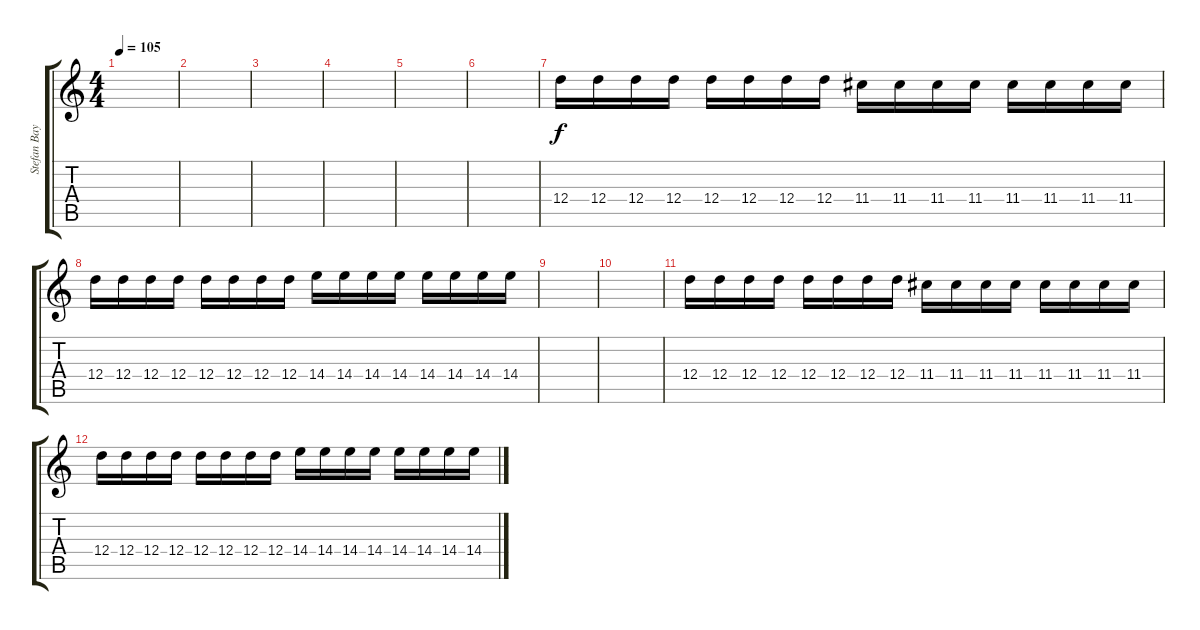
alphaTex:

\track ("Stefan Bayle(solo)" "Stefan Bay") {instrument overdrivenguitar}
\staff {score tabs}
\tuning (E4 B3 G3 D3 A2 E2) {hide}
\ts (4 4)
\tempo 105
\clef g2
\ks c
|
|
|
|
|
|
12.4.16 12.4.16 12.4.16 12.4.16 12.4.16 12.4.16 12.4.16 12.4.16 11.4.16 11.4.16 11.4.16 11.4.16 11.4.16 11.4.16 11.4.16 11.4.16 |
12.4.16 12.4.16 12.4.16 12.4.16 12.4.16 12.4.16 12.4.16 12.4.16 14.4.16 14.4.16 14.4.16 14.4.16 14.4.16 14.4.16 14.4.16 14.4.16 |
|
|
12.4.16 12.4.16 12.4.16 12.4.16 12.4.16 12.4.16 12.4.16 12.4.16 11.4.16 11.4.16 11.4.16 11.4.16 11.4.16 11.4.16 11.4.16 11.4.16 |
12.4.16 12.4.16 12.4.16 12.4.16 12.4.16 12.4.16 12.4.16 12.4.16 14.4.16 14.4.16 14.4.16 14.4.16 14.4.16 14.4.16 14.4.16 14.4.16
